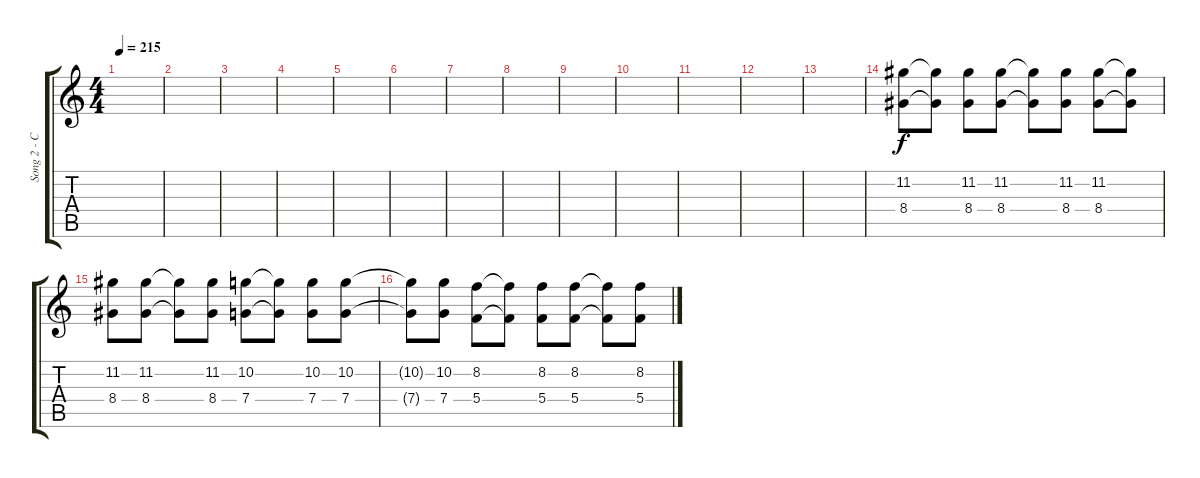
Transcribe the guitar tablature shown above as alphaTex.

\track ("Song 2 - Clean w/delay" "Song 2 - C") {instrument electricguitarjazz}
\staff {score tabs}
\tuning (D4 A3 F3 C3 G2 C2) {hide}
\ts (4 4)
\tempo 215
\clef g2
\ks c
|
|
|
|
|
|
|
|
|
|
|
|
|
(11.2 8.4).8 (11.2{t} 8.4{t}).8 (11.2 8.4).8 (11.2 8.4).8 (11.2{t} 8.4{t}).8 (11.2 8.4).8 (11.2 8.4).8 (11.2{t} 8.4{t}).8 |
(11.2 8.4).8 (11.2 8.4).8 (11.2{t} 8.4{t}).8 (11.2 8.4).8 (10.2 7.4).8 (10.2{t} 7.4{t}).8 (10.2 7.4).8 (10.2 7.4).8 |
(10.2{t} 7.4{t}).8 (10.2 7.4).8 (8.2 5.4).8 (8.2{t} 5.4{t}).8 (8.2 5.4).8 (8.2 5.4).8 (8.2{t} 5.4{t}).8 (8.2 5.4).8
